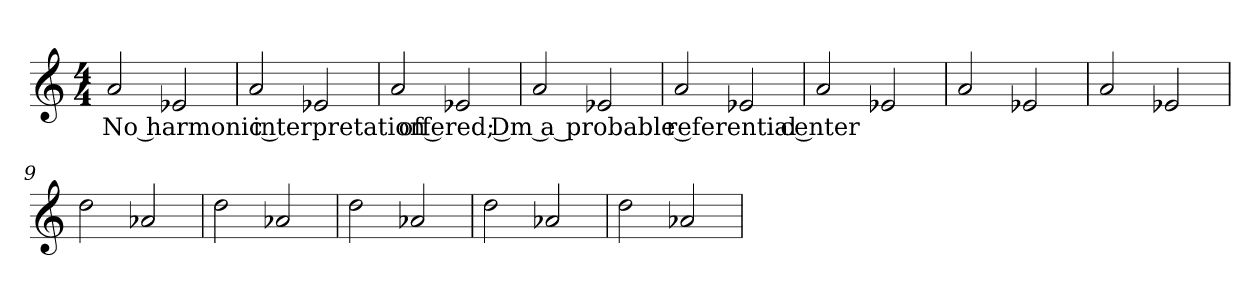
**kern	**text
*part1	*part1
*staff1	*staff1
*clefG2	*
*k[]	*
*M4/4	*
*MM132	*
=1	=1
2a	No harmonic interpretation offered; Dm a probable referential center
2e-X	.
=2	=2
2a	.
2e-X	.
=3	=3
2a	.
2e-X	.
=4	=4
2a	.
2e-X	.
=5	=5
2a	.
2e-X	.
=6	=6
2a	.
2e-X	.
=7	=7
2a	.
2e-X	.
=8	=8
2a	.
2e-X	.
=9	=9
2dd	.
2a-X	.
=10	=10
2dd	.
2a-X	.
=11	=11
2dd	.
2a-X	.
=12	=12
2dd	.
2a-X	.
=13	=13
2dd	.
2a-X	.
=	=
*-	*-
